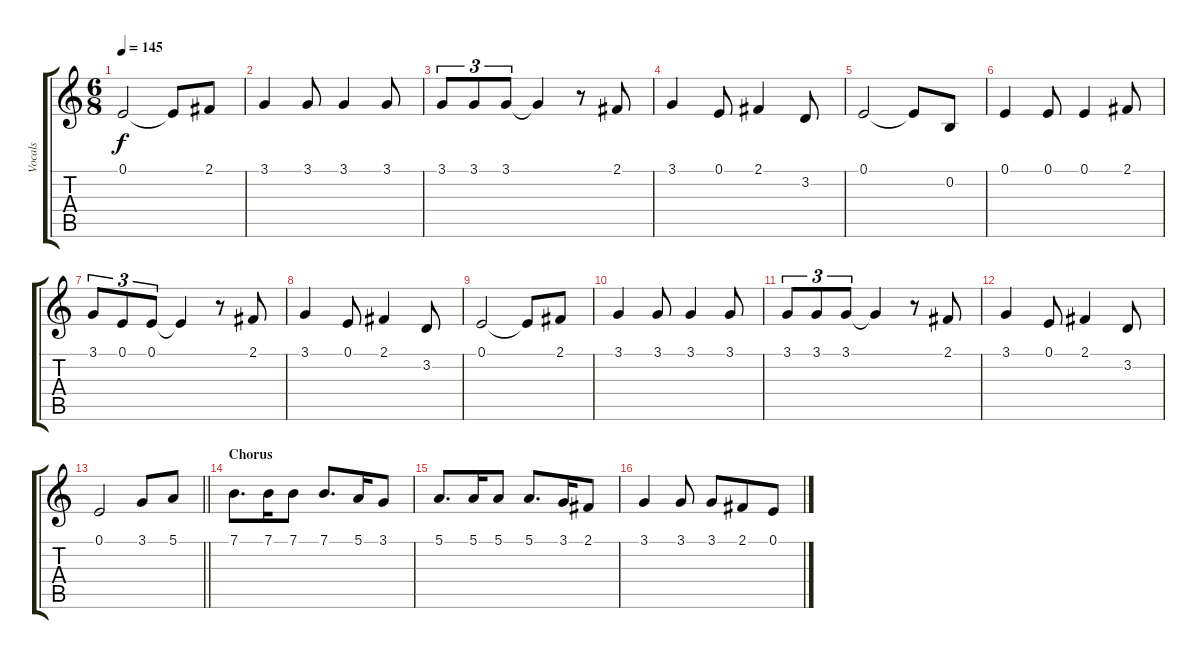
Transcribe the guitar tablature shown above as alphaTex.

\track ("Vocals" "Vocals") {instrument harmonica}
\staff {score tabs}
\tuning (E4 B3 G3 D3 A2 E2) {hide}
\ts (6 8)
\tempo 145
\clef g2
\ks c
0.1.2{dy f} 0.1{t}.8 2.1.8 |
3.1.4 3.1.8 3.1.4 3.1.8 |
3.1.8{tu (3 2)} 3.1.8{tu (3 2)} 3.1.8{tu (3 2)} 3.1{t}.4 r.8 2.1.8 |
3.1.4 0.1.8 2.1.4 3.2.8 |
0.1.2 0.1{t}.8 0.2.8 |
0.1.4 0.1.8 0.1.4 2.1.8 |
3.1.8{tu (3 2)} 0.1.8{tu (3 2)} 0.1.8{tu (3 2)} 0.1{t}.4 r.8 2.1.8 |
3.1.4 0.1.8 2.1.4 3.2.8 |
0.1.2 0.1{t}.8 2.1.8 |
3.1.4 3.1.8 3.1.4 3.1.8 |
3.1.8{tu (3 2)} 3.1.8{tu (3 2)} 3.1.8{tu (3 2)} 3.1{t}.4 r.8 2.1.8 |
3.1.4 0.1.8 2.1.4 3.2.8 |
\barLineRight lightlight
0.1.2 3.1.8 5.1.8 |
\section ("" "Chorus")
7.1.8{d} 7.1.16 7.1.8 7.1.8{d} 5.1.16 3.1.8 |
5.1.8{d} 5.1.16 5.1.8 5.1.8{d} 3.1.16 2.1.8 |
3.1.4 3.1.8 3.1.8 2.1.8 0.1.8
